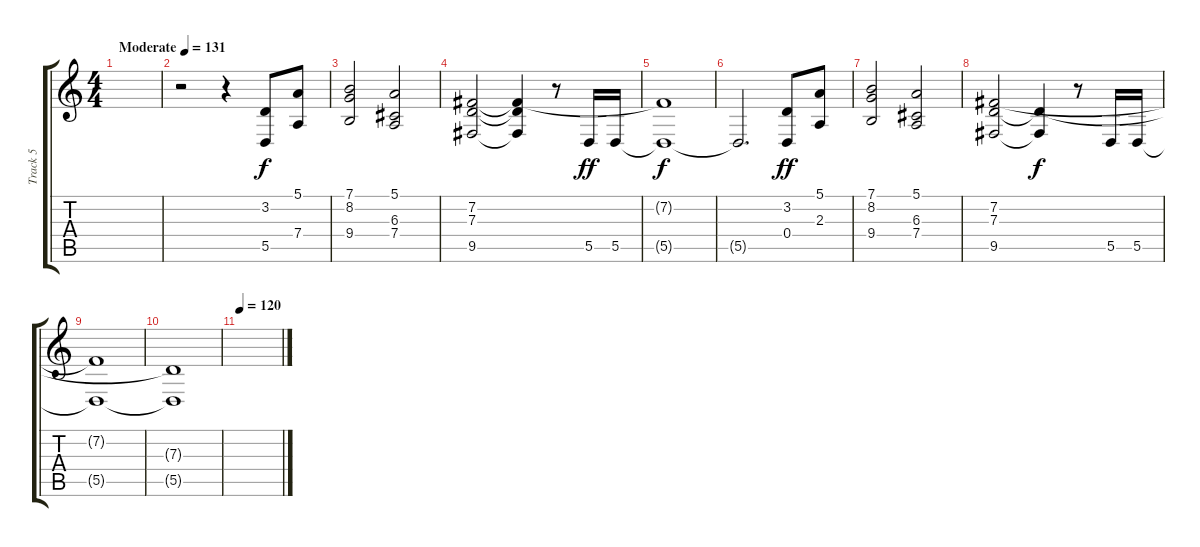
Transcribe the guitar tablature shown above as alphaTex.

\track ("Track 5" "Track 5") {instrument synthstrings1}
\staff {score tabs}
\tuning (E4 B3 G3 D3 A2 E2) {hide}
\ts (4 4)
\tempo (131 "Moderate")
\clef g2
\ks c
|
r.2 r.4 (3.2 5.5).8 (5.1 7.4).8 |
(7.1 8.2 9.4).2 (5.1 6.3 7.4).2 |
(7.2 7.3 9.5).2 (7.2{t} 7.3{t} 9.5{t}).4{dy f} r.8 5.5.16{dy ff} 5.5.16 |
(7.2{t} 5.5{t}).1{dy f} |
5.5{t}.2{d} (3.2 0.4).8{dy ff} (5.1 2.3).8 |
(7.1 8.2 9.4).2 (5.1 6.3 7.4).2 |
(7.2 7.3 9.5).2 (7.3{t} 9.5{t}).4{dy f} r.8 5.5.16 5.5.16 |
(7.2{t} 5.5{t}).1 |
(7.3{t} 5.5{t}).1 |
\tempo 120
